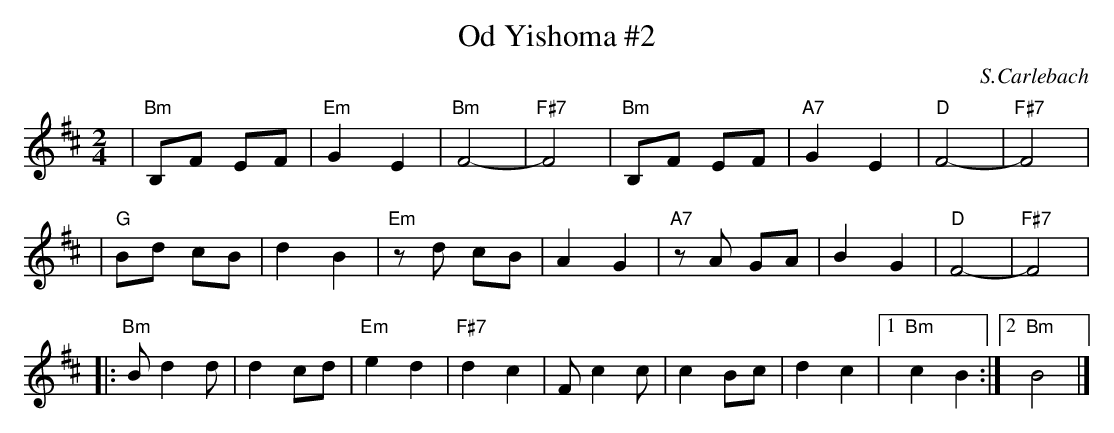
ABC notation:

X:1
T: Od Yishoma #2
C: S.Carlebach
M: 2/4
L: 1/8
K: Bm
| "Bm"B,F EF | "Em"G2 E2 | "Bm"F4- | "F#7"F4 \
| "Bm"B,F EF | "A7"G2 E2 | "D"F4- | "F#7"F4 |
| "G"Bd cB | d2 B2 |  "Em"zd cB | A2 G2 \
| "A7"zA GA | B2 G2 | "D"F4- | "F#7"F4 |
|: "Bm"Bd2 d | d2 cd | "Em"e2 d2 | "F#7"d2 c2 \
| Fc2 c | c2 Bc | d2 c2 |1 "Bm"c2 B2 :|2 "Bm"B4 |]
